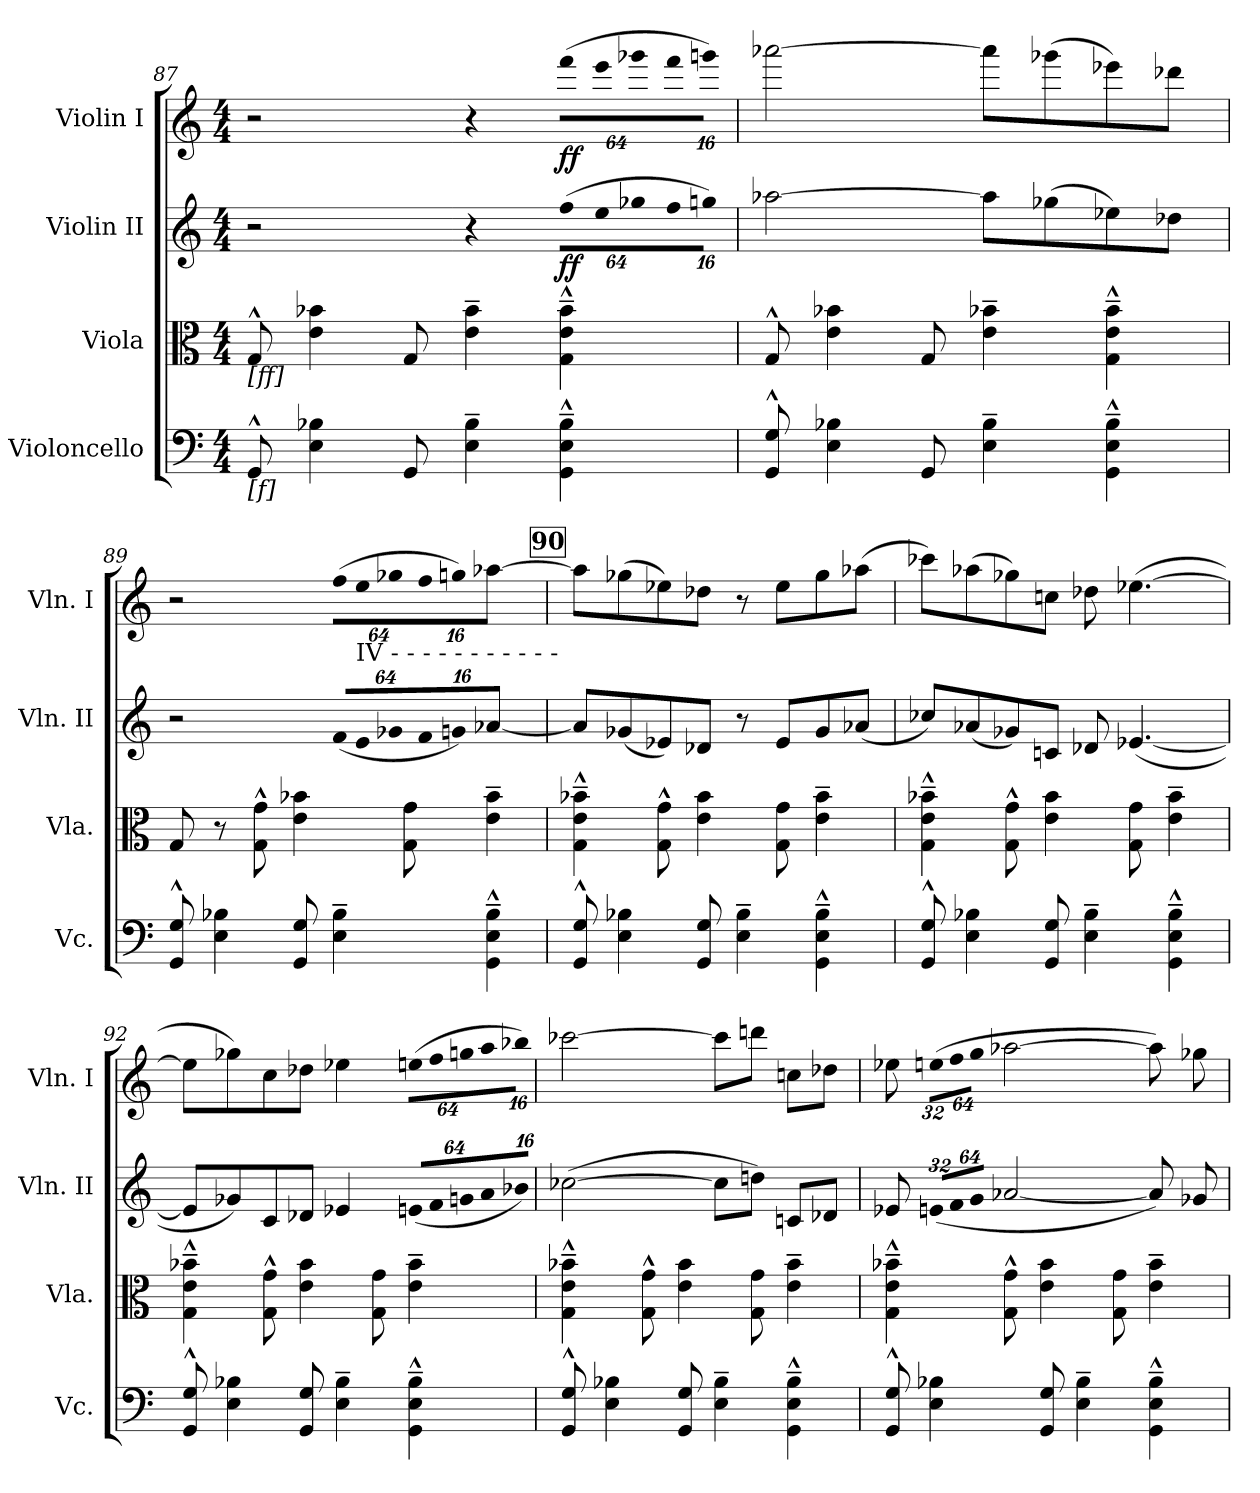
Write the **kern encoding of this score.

**kern	**kern	**kern	**dynam	**kern	**dynam
*part4	*part3	*part2	*part2	*part1	*part1
*staff4	*staff3	*staff2	*staff2	*staff1	*staff1
*I"Violoncello	*I"Viola	*I"Violin II	*	*I"Violin I	*
*I'Vc.	*I'Vla.	*I'Vln. II	*	*I'Vln. I	*
!!LO:PB:g=z
*clefF4	*clefC3	*clefG2	*	*clefG2	*
*k[]	*k[]	*k[]	*	*k[]	*
*C:	*C:	*C:	*	*C:	*
*M4/4	*M4/4	*M4/4	*	*M4/4	*
*MM128	*MM128	*MM128	*	*MM128	*
=87	=87	=87	=87	=87	=87
!	!LO:TX:b:B:t=[ff]	!	!	!	!
!LO:TX:b:B:t=[f]	!	!	!	!	!
8GG^^i/	8G^^i/	2r	.	2r	.
4Ei\ 4B-Xi	4ei\ 4b-Xi	.	.	.	.
8GGi/	8Gi/	.	.	.	.
4Ei\~ 4B-i~	4ei\~ 4b-i~	4r	.	4r	.
*	*	*Xbrackettup	*	*	*
!	!	!LO:N:vis=16	!	!	!
*	*	*	*	*Xbrackettup	*
!	!	!	!	!LO:N:vis=16	!
4GGi\~^^ 4Ei~^^ 4B-i~^^	4Gi\~^^ 4ei~^^ 4b-i~^^	(1024%51ffi\LL	ff	(1024%51fffi\LL	ff
!	!	!LO:N:vis=16	!	!LO:N:vis=16	!
.	.	1024%51eei\	.	1024%51eeei\	.
!	!	!LO:N:vis=16	!	!LO:N:vis=16	!
.	.	1024%51gg-Xi\	.	1024%51ggg-Xi\	.
!	!	!LO:N:vis=16	!	!LO:N:vis=16	!
.	.	1024%51ffi\	.	1024%51fffi\	.
!	!	!LO:N:vis=16	!	!LO:N:vis=16	!
.	.	256%13ggni\JJ)	.	256%13gggni\JJ)	.
=88	=88	=88	=88	=88	=88
8GGi/^^ 8Gi^^	8G^^i/	[>2aa-Xi\	.	[>2aaa-Xi\	.
4Ei\ 4B-Xi	4ei\ 4b-Xi	.	.	.	.
8GGi/	8Gi/	.	.	.	.
4Ei\~ 4B-i~	4ei\~ 4b-Xi~	8aa-i\L]	.	8aaa-i\L]	.
.	.	(8gg-Xi\	.	(8ggg-Xi\	.
4GGi\~^^ 4Ei~^^ 4B-i~^^	4Gi\~^^ 4ei~^^ 4b-i~^^	8ee-Xi\)	.	8eee-Xi\)	.
.	.	8dd-Xi\J	.	8ddd-Xi\J	.
=89	=89	=89	=89	=89	=89
8GGi/^^ 8Gi^^	8Gi/	2r	.	2r	.
4Ei\ 4B-Xi	8r	.	.	.	.
.	8Gi\^^ 8gi^^	.	.	.	.
8GGi/ 8Gi	4ei\ 4b-Xi	.	.	.	.
!	!	!LO:N:vis=16	!	!LO:N:vis=16	!
4Ei\~ 4B-i~	.	(1024%51fi/LL	.	(1024%51ffi\LL	.
!	!	!LO:TX:a:t=IV   -     -     -     -     -     -     -     -     -     -     -	!	!	!
!	!	!LO:N:vis=16	!	!LO:N:vis=16	!
.	.	1024%51ei/	.	1024%51eei\	.
!	!	!LO:N:vis=16	!	!LO:N:vis=16	!
.	.	1024%51g-Xi/	.	1024%51gg-Xi\	.
.	8Gi\ 8gi	.	.	.	.
!	!	!LO:N:vis=16	!	!LO:N:vis=16	!
.	.	1024%51fi/	.	1024%51ffi\	.
!	!	!LO:N:vis=16	!	!LO:N:vis=16	!
.	.	256%13gni/JJ)	.	256%13ggni\JJ)	.
4GGi\~^^ 4Ei~^^ 4B-i~^^	4ei\~ 4b-i~	[<4a-Xi/	.	[>4aa-Xi\	.
!!LO:REH:place=s1:B:color=#000000:enc=box:fs=15.7124:t=90
=90	=90	=90	=90	=90	=90
8GGi/^^ 8Gi^^	4Gi\~^^ 4ei~^^ 4b-Xi~^^	8a-i/L]	.	8aa-i\L]	.
4Ei\ 4B-Xi	.	(8g-Xi/	.	(8gg-Xi\	.
.	8Gi\^^ 8gi^^	8e-Xi/)	.	8ee-Xi\)	.
8GGi/ 8Gi	4ei\ 4b-i	8d-Xi/J	.	8dd-Xi\J	.
4Ei\~ 4B-i~	.	8r	.	8r	.
.	8Gi\ 8gi	8e-i/L	.	8ee-i\L	.
4GGi\~^^ 4Ei~^^ 4B-i~^^	4ei\~ 4b-i~	8g-i/	.	8gg-i\	.
.	.	(8a-Xi/J	.	(8aa-Xi\J	.
!!LO:LB:g=z
=91	=91	=91	=91	=91	=91
8GGi/^^ 8Gi^^	4Gi\~^^ 4ei~^^ 4b-Xi~^^	8cc-Xi/L)	.	8ccc-Xi\L)	.
4Ei\ 4B-Xi	.	(8a-Xi/	.	(8aa-Xi\	.
.	8Gi\^^ 8gi^^	8g-Xi/)	.	8gg-Xi\)	.
8GGi/ 8Gi	4ei\ 4b-i	8cni/J	.	8ccni\J	.
4Ei\~ 4B-i~	.	8d-Xi/	.	8dd-Xi\	.
.	8Gi\ 8gi	([<4.e-Xi/	.	([>4.ee-Xi\	.
4GGi\~^^ 4Ei~^^ 4B-i~^^	4ei\~ 4b-i~	.	.	.	.
=92	=92	=92	=92	=92	=92
8GGi/^^ 8Gi^^	4Gi\~^^ 4ei~^^ 4b-Xi~^^	8e-i/L]	.	8ee-i\L]	.
4Ei\ 4B-Xi	.	8g-Xi/)	.	8gg-Xi\)	.
.	8Gi\^^ 8gi^^	8ci/	.	8cci\	.
8GGi/ 8Gi	4ei\ 4b-i	8d-Xi/J	.	8dd-Xi\J	.
4Ei\~ 4B-i~	.	4e-Xi/	.	4ee-Xi\	.
.	8Gi\ 8gi	.	.	.	.
!	!	!LO:N:vis=16	!	!LO:N:vis=16	!
4GGi\~^^ 4Ei~^^ 4B-i~^^	4ei\~ 4b-i~	(1024%51eni/LL	.	(1024%51eeni\LL	.
!	!	!LO:N:vis=16	!	!LO:N:vis=16	!
.	.	1024%51fi/	.	1024%51ffi\	.
!	!	!LO:N:vis=16	!	!LO:N:vis=16	!
.	.	1024%51gni/	.	1024%51ggni\	.
!	!	!LO:N:vis=16	!	!LO:N:vis=16	!
.	.	1024%51ai/	.	1024%51aai\	.
!	!	!LO:N:vis=16	!	!LO:N:vis=16	!
.	.	256%13b-Xi/JJ)	.	256%13bb-Xi\JJ)	.
=93	=93	=93	=93	=93	=93
8GGi/^^ 8Gi^^	4Gi\~^^ 4ei~^^ 4b-Xi~^^	([>2cc-Xi\	.	[>2ccc-Xi\	.
4Ei\ 4B-Xi	.	.	.	.	.
.	8Gi\^^ 8gi^^	.	.	.	.
8GGi/ 8Gi	4ei\ 4b-i	.	.	.	.
4Ei\~ 4B-i~	.	8cc-i\L]	.	8ccc-i\L]	.
.	8Gi\ 8gi	8ddni\J)	.	8dddni\J	.
4GGi\~^^ 4Ei~^^ 4B-i~^^	4ei\~ 4b-i~	8cni/L	.	8ccni\L	.
.	.	8d-Xi/J	.	8dd-Xi\J	.
=94	=94	=94	=94	=94	=94
8GGi/^^ 8Gi^^	4Gi\~^^ 4ei~^^ 4b-Xi~^^	8e-Xi/	.	8ee-Xi\	.
!	!	!LO:N:vis=16	!	!LO:N:vis=16	!
4Ei\ 4B-Xi	.	(512%21eni/LL	.	(512%21eeni\LL	.
!	!	!LO:N:vis=16	!	!LO:N:vis=16	!
.	.	1024%43fi/	.	1024%43ffi\	.
!	!	!LO:N:vis=16	!	!LO:N:vis=16	!
.	.	1024%43gi/JJ	.	1024%43ggi\JJ	.
.	8Gi\^^ 8gi^^	[<2a-Xi/	.	[>2aa-Xi\	.
8GGi/ 8Gi	4ei\ 4b-i	.	.	.	.
4Ei\~ 4B-i~	.	.	.	.	.
.	8Gi\ 8gi	.	.	.	.
4GGi\~^^ 4Ei~^^ 4B-i~^^	4ei\~ 4b-i~	8a-i/L])	.	8aa-i\L])	.
.	.	8g-Xi/	.	8gg-Xi\	.
=	=	=	=	=	=
*-	*-	*-	*-	*-	*-
